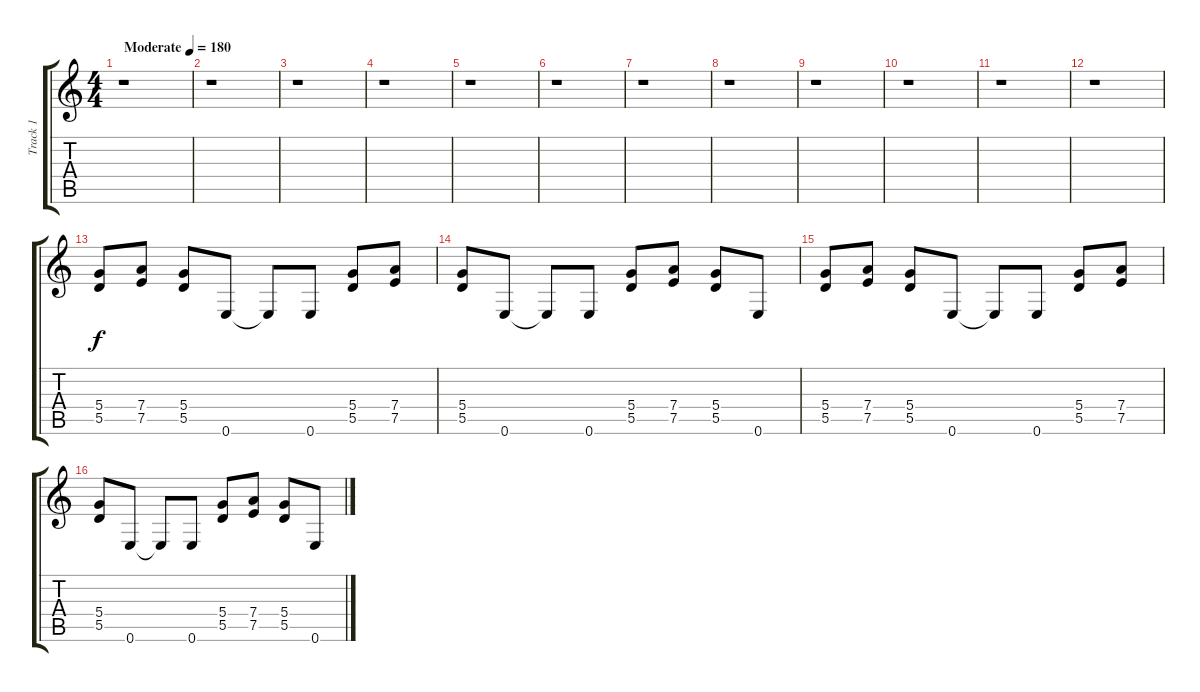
\track ("Track 1" "Track 1") {instrument distortionguitar}
\staff {score tabs}
\tuning (E4 B3 G3 D3 A2 E2) {hide}
\ts (4 4)
\tempo (180 "Moderate")
\clef g2
\ks c
r.1{dy f instrument distortionguitar} |
r.1 |
r.1 |
r.1 |
r.1 |
r.1 |
r.1 |
r.1 |
r.1 |
r.1 |
r.1 |
r.1 |
(5.4 5.5).8 (7.4 7.5).8 (5.4 5.5).8 0.6.8 0.6{t}.8 0.6.8 (5.4 5.5).8 (7.4 7.5).8 |
(5.4 5.5).8 0.6.8 0.6{t}.8 0.6.8 (5.4 5.5).8 (7.4 7.5).8 (5.4 5.5).8 0.6.8 |
(5.4 5.5).8 (7.4 7.5).8 (5.4 5.5).8 0.6.8 0.6{t}.8 0.6.8 (5.4 5.5).8 (7.4 7.5).8 |
(5.4 5.5).8 0.6.8 0.6{t}.8 0.6.8 (5.4 5.5).8 (7.4 7.5).8 (5.4 5.5).8 0.6.8
